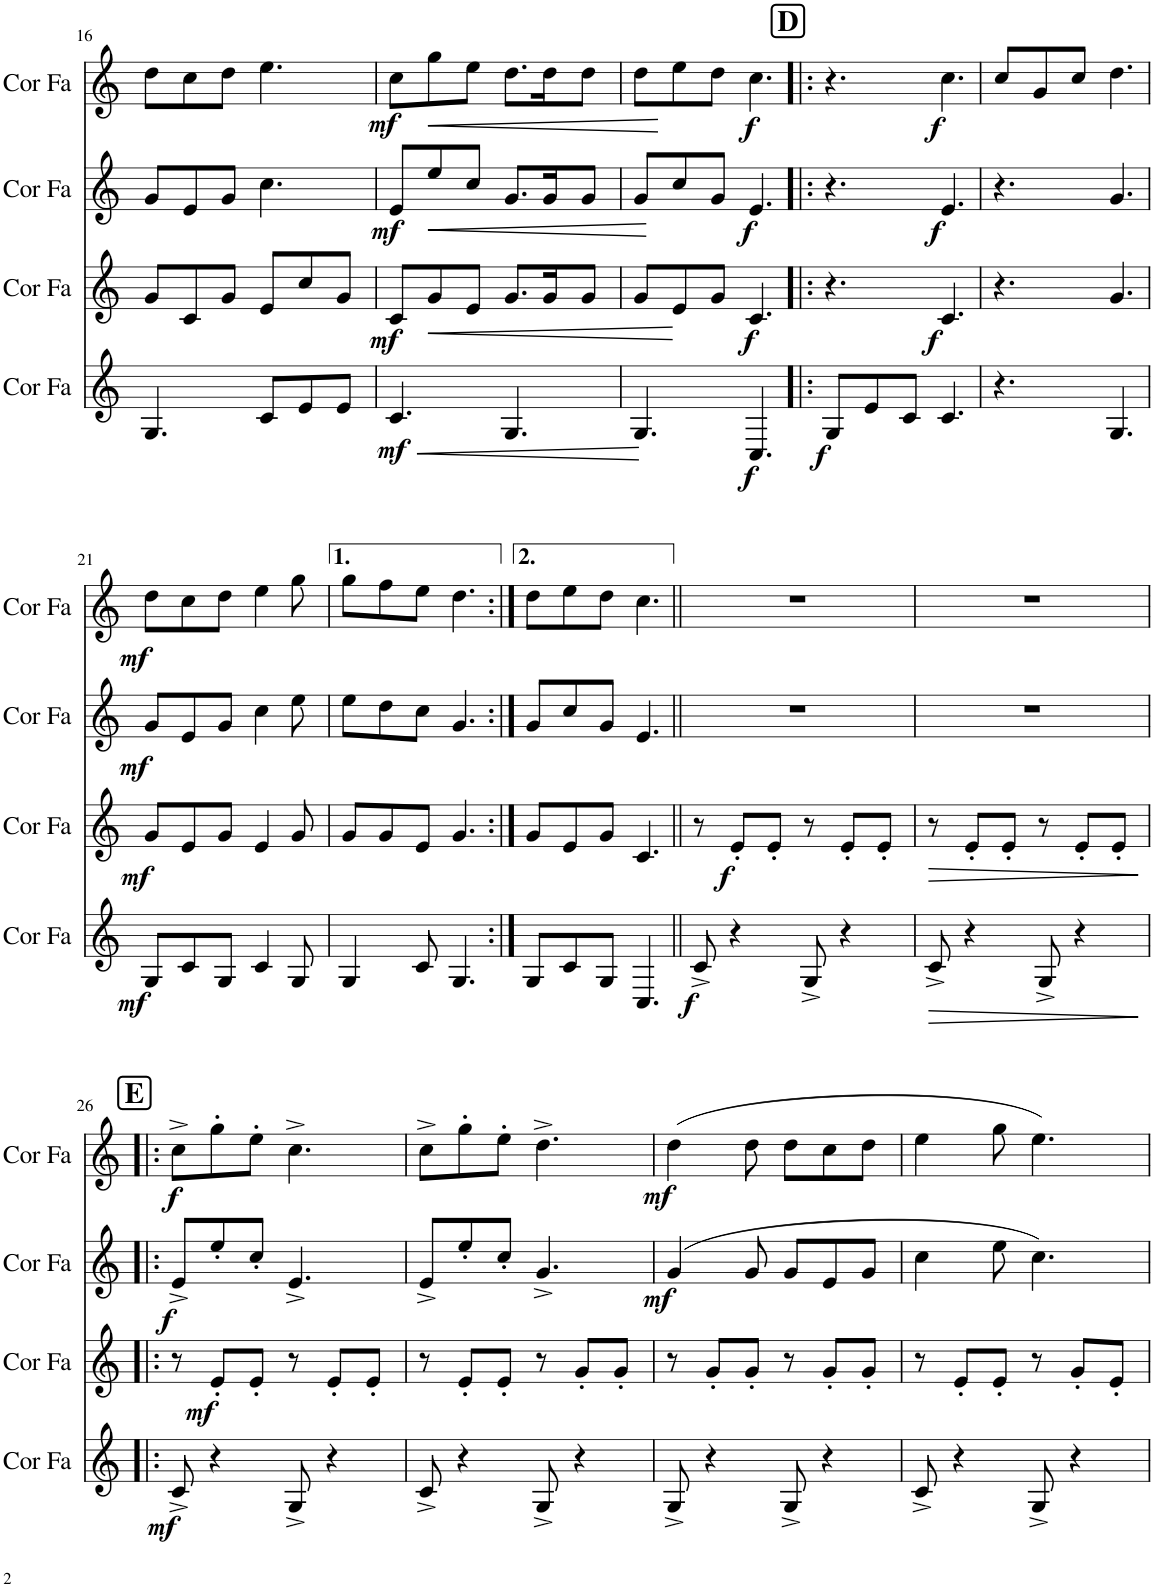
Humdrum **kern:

**kern	**dynam	**kern	**dynam	**kern	**dynam	**kern	**dynam
*part4	*part4	*part3	*part3	*part2	*part2	*part1	*part1
*staff4	*staff4	*staff3	*staff3	*staff2	*staff2	*staff1	*staff1
*I"Cor en Fa	*	*I"Cor en Fa	*	*I"Cor en Fa	*	*I"Cor en Fa	*
*I'Cor Fa	*	*I'Cor Fa	*	*I'Cor Fa	*	*I'Cor Fa	*
!!LO:PB:g=z
*clefG2	*	*clefG2	*	*clefG2	*	*clefG2	*
*Trd4c7	*	*Trd4c7	*	*Trd4c7	*	*Trd4c7	*
*k[]	*	*k[]	*	*k[]	*	*k[]	*
*M6/8	*	*M6/8	*	*M6/8	*	*M6/8	*
=16	=16	=16	=16	=16	=16	=16	=16
4.G/	.	8g/L	.	8g/L	.	8dd\L	.
.	.	8c/	.	8e/	.	8cc\	.
.	.	8g/J	.	8g/J	.	8dd\J	.
8c/L	.	8e/L	.	4.cc\	.	4.ee\	.
8e/	.	8cc/	.	.	.	.	.
8e/J	.	8g/J	.	.	.	.	.
=17	=17	=17	=17	=17	=17	=17	=17
!	!LO:HP:b	!	!	!	!	!	!
!	!LO:DY:n=1:b	!	!LO:DY:b	!	!LO:DY:b	!	!LO:DY:b
4.c/	< mf	8c/L	mf	8e/L	mf	8cc\L	mf
!	!	!	!LO:HP:b	!	!LO:HP:b	!	!LO:HP:b
.	.	8g/	<	8ee/	<	8gg\	<
.	.	8e/J	.	8cc/J	.	8ee\J	.
4.G/	.	8.g/L	.	8.g/L	.	8.dd\L	.
.	.	16g/K	.	16g/K	.	16dd\K	.
.	.	8g/J	.	8g/J	.	8dd\J	.
.	[	.	[	.	[	.	[
=18	=18	=18	=18	=18	=18	=18	=18
4.G/	.	8g/L	.	8g/L	.	8dd\L	.
.	.	8e/	.	8cc/	.	8ee\	.
.	.	8g/J	.	8g/J	.	8dd\J	.
!	!LO:DY:b	!	!LO:DY:b	!	!LO:DY:b	!	!LO:DY:b
4.C/	f	4.c/	f	4.e/	f	4.cc\	f
!!LO:REH:place=s1:a:B:cj:fs=14:t=D
=19!|:	=19!|:	=19!|:	=19!|:	=19!|:	=19!|:	=19!|:	=19!|:
!	!LO:DY:b	!	!	!	!	!	!
8G/L	f	4.r	.	4.r	.	4.r	.
8e/	.	.	.	.	.	.	.
8c/J	.	.	.	.	.	.	.
!	!	!	!LO:DY:b	!	!LO:DY:b	!	!LO:DY:b
4.c/	.	4.c/	f	4.e/	f	4.cc\	f
=20	=20	=20	=20	=20	=20	=20	=20
4.r	.	4.r	.	4.r	.	8cc/L	.
.	.	.	.	.	.	8g/	.
.	.	.	.	.	.	8cc/J	.
4.G/	.	4.g/	.	4.g/	.	4.dd\	.
!!LO:LB:g=z
=21	=21	=21	=21	=21	=21	=21	=21
!	!LO:DY:b	!	!LO:DY:b	!	!LO:DY:b	!	!LO:DY:b
8G/L	mf	8g/L	mf	8g/L	mf	8dd\L	mf
8c/	.	8e/	.	8e/	.	8cc\	.
8G/J	.	8g/J	.	8g/J	.	8dd\J	.
4c/	.	4e/	.	4cc\	.	4ee\	.
8G/	.	8g/	.	8ee\	.	8gg\	.
=22	=22	=22	=22	=22	=22	=22	=22
4G/	.	8g/L	.	8ee\L	.	8gg\L	.
.	.	8g/	.	8dd\	.	8ff\	.
8c/	.	8e/J	.	8cc\J	.	8ee\J	.
4.G/	.	4.g/	.	4.g/	.	4.dd\	.
=23:|!	=23:|!	=23:|!	=23:|!	=23:|!	=23:|!	=23:|!	=23:|!
8G/L	.	8g/L	.	8g/L	.	8dd\L	.
8c/	.	8e/	.	8cc/	.	8ee\	.
8G/J	.	8g/J	.	8g/J	.	8dd\J	.
4.C/	.	4.c/	.	4.e/	.	4.cc\	.
=24||	=24||	=24||	=24||	=24||	=24||	=24||	=24||
!	!LO:DY:b	!	!	!	!	!	!
8c^/	f	8r	.	2.r	.	2.r	.
!	!	!	!LO:DY:b	!	!	!	!
4r	.	8e'/L	f	.	.	.	.
.	.	8e'/J	.	.	.	.	.
8G^/	.	8r	.	.	.	.	.
4r	.	8e'/L	.	.	.	.	.
.	.	8e'/J	.	.	.	.	.
=25	=25	=25	=25	=25	=25	=25	=25
!	!LO:HP:b	!	!LO:HP:b	!	!	!	!
8c^/	>	8r	>	2.r	.	2.r	.
4r	.	8e'/L	.	.	.	.	.
.	.	8e'/J	.	.	.	.	.
8G^/	.	8r	.	.	.	.	.
4r	.	8e'/L	.	.	.	.	.
.	.	8e'/J	.	.	.	.	.
.	]	.	]	.	.	.	.
!!LO:LB:g=z
!!LO:REH:place=s1:a:B:cj:fs=14:t=E
=26!|:	=26!|:	=26!|:	=26!|:	=26!|:	=26!|:	=26!|:	=26!|:
!	!LO:DY:b	!	!	!	!LO:DY:b	!	!LO:DY:b
8c^/	mf	8r	.	8e^/L	f	8cc^\L	f
!	!	!	!LO:DY:b	!	!	!	!
4r	.	8e'/L	mf	8ee'/	.	8gg'\	.
.	.	8e'/J	.	8cc'/J	.	8ee'\J	.
8G^/	.	8r	.	4.e^/	.	4.cc^\	.
4r	.	8e'/L	.	.	.	.	.
.	.	8e'/J	.	.	.	.	.
=27	=27	=27	=27	=27	=27	=27	=27
8c^/	.	8r	.	8e^/L	.	8cc^\L	.
4r	.	8e'/L	.	8ee'/	.	8gg'\	.
.	.	8e'/J	.	8cc'/J	.	8ee'\J	.
8G^/	.	8r	.	4.g^/	.	4.dd^\	.
4r	.	8g'/L	.	.	.	.	.
.	.	8g'/J	.	.	.	.	.
=28	=28	=28	=28	=28	=28	=28	=28
!	!	!	!	!	!LO:DY:b	!	!LO:DY:b
8G^/	.	8r	.	(4g/	mf	(4dd\	mf
4r	.	8g'/L	.	.	.	.	.
.	.	8g'/J	.	8g/	.	8dd\	.
8G^/	.	8r	.	8g/L	.	8dd\L	.
4r	.	8g'/L	.	8e/	.	8cc\	.
.	.	8g'/J	.	8g/J	.	8dd\J	.
=29	=29	=29	=29	=29	=29	=29	=29
8c^/	.	8r	.	4cc\	.	4ee\	.
4r	.	8e'/L	.	.	.	.	.
.	.	8e'/J	.	8ee\	.	8gg\	.
8G^/	.	8r	.	4.cc\)	.	4.ee\)	.
4r	.	8g'/L	.	.	.	.	.
.	.	8e'/J	.	.	.	.	.
=	=	=	=	=	=	=	=
*-	*-	*-	*-	*-	*-	*-	*-
